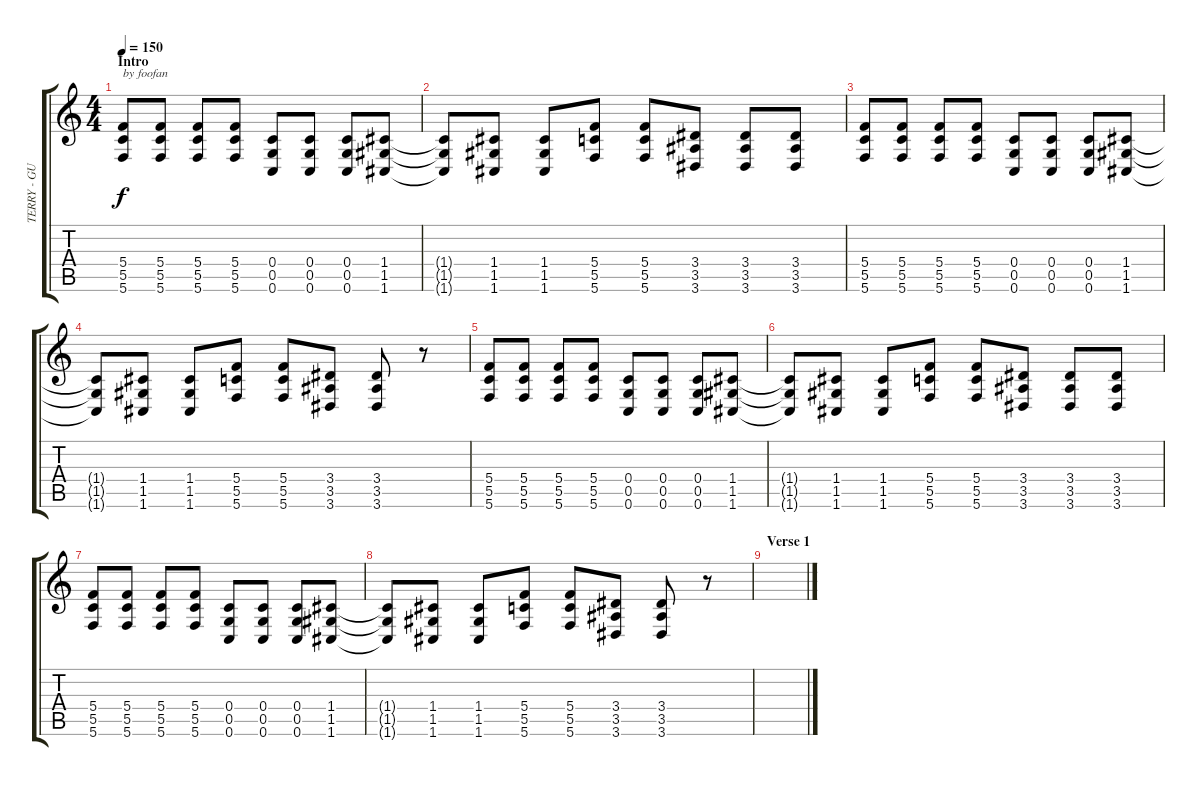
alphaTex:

\track ("TERRY - GUITAR" "TERRY - GU") {instrument distortionguitar}
\staff {score tabs}
\tuning (D4 A3 F3 C3 G2 C2) {hide}
\ts (4 4)
\section ("" "Intro")
\tempo 150
\clef g2
\ks c
(5.4 5.5 5.6).8{txt "by foofan" dy f instrument distortionguitar} (5.4 5.5 5.6).8 (5.4 5.5 5.6).8 (5.4 5.5 5.6).8 (0.4 0.5 0.6).8 (0.4 0.5 0.6).8 (0.4 0.5 0.6).8 (1.4 1.5 1.6).8 |
(1.4{t} 1.5{t} 1.6{t}).8 (1.4 1.5 1.6).8 (1.4 1.5 1.6).8 (5.4 5.5 5.6).8 (5.4 5.5 5.6).8 (3.4 3.5 3.6).8 (3.4 3.5 3.6).8 (3.4 3.5 3.6).8 |
(5.4 5.5 5.6).8 (5.4 5.5 5.6).8 (5.4 5.5 5.6).8 (5.4 5.5 5.6).8 (0.4 0.5 0.6).8 (0.4 0.5 0.6).8 (0.4 0.5 0.6).8 (1.4 1.5 1.6).8 |
(1.4{t} 1.5{t} 1.6{t}).8 (1.4 1.5 1.6).8 (1.4 1.5 1.6).8 (5.4 5.5 5.6).8 (5.4 5.5 5.6).8 (3.4 3.5 3.6).8 (3.4 3.5 3.6).8 r.8 |
(5.4 5.5 5.6).8 (5.4 5.5 5.6).8 (5.4 5.5 5.6).8 (5.4 5.5 5.6).8 (0.4 0.5 0.6).8 (0.4 0.5 0.6).8 (0.4 0.5 0.6).8 (1.4 1.5 1.6).8 |
(1.4{t} 1.5{t} 1.6{t}).8 (1.4 1.5 1.6).8 (1.4 1.5 1.6).8 (5.4 5.5 5.6).8 (5.4 5.5 5.6).8 (3.4 3.5 3.6).8 (3.4 3.5 3.6).8 (3.4 3.5 3.6).8 |
(5.4 5.5 5.6).8 (5.4 5.5 5.6).8 (5.4 5.5 5.6).8 (5.4 5.5 5.6).8 (0.4 0.5 0.6).8 (0.4 0.5 0.6).8 (0.4 0.5 0.6).8 (1.4 1.5 1.6).8 |
(1.4{t} 1.5{t} 1.6{t}).8 (1.4 1.5 1.6).8 (1.4 1.5 1.6).8 (5.4 5.5 5.6).8 (5.4 5.5 5.6).8 (3.4 3.5 3.6).8 (3.4 3.5 3.6).8 r.8 |
\section ("" "Verse 1")
